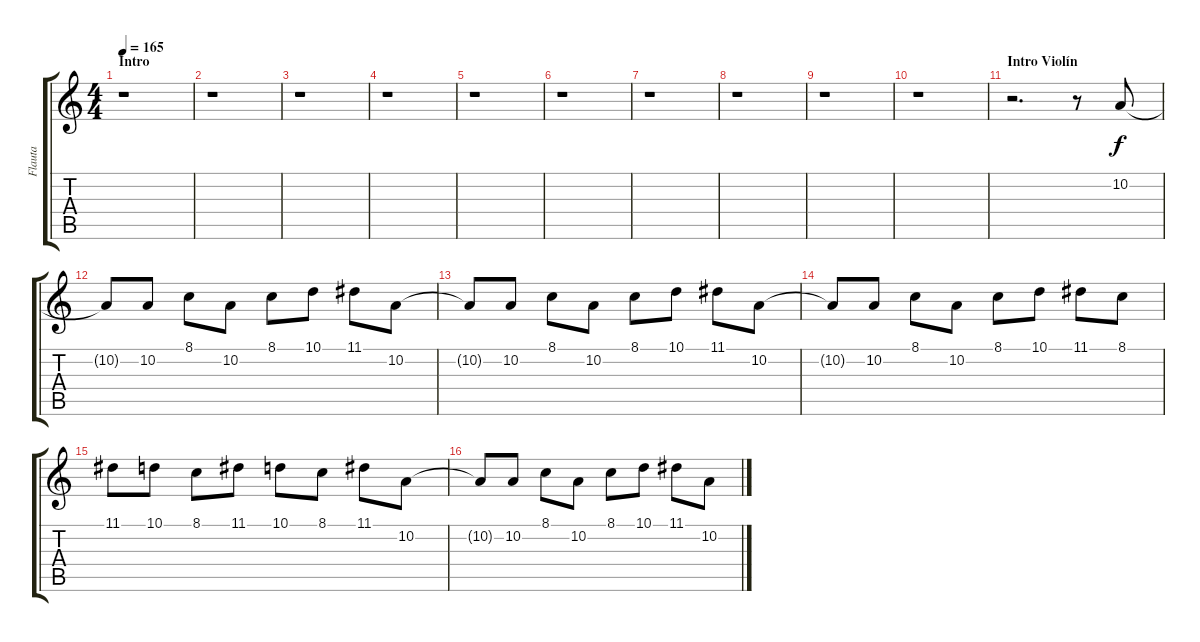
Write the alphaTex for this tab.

\track ("Flauta" "Flauta") {instrument flute}
\staff {score tabs}
\tuning (E4 B3 G3 D3 A2 E2) {hide}
\ts (4 4)
\section ("" "Intro")
\tempo 165
\clef g2
\ks c
r.1{dy f instrument flute} |
r.1 |
r.1 |
r.1 |
r.1 |
r.1 |
r.1 |
r.1 |
r.1 |
r.1 |
\section ("" "Intro Violín")
r.2{d} r.8 10.2.8 |
10.2{t}.8 10.2.8 8.1.8 10.2.8 8.1.8 10.1.8 11.1.8 10.2.8 |
10.2{t}.8 10.2.8 8.1.8 10.2.8 8.1.8 10.1.8 11.1.8 10.2.8 |
10.2{t}.8 10.2.8 8.1.8 10.2.8 8.1.8 10.1.8 11.1.8 8.1.8 |
11.1.8 10.1.8 8.1.8 11.1.8 10.1.8 8.1.8 11.1.8 10.2.8 |
10.2{t}.8 10.2.8 8.1.8 10.2.8 8.1.8 10.1.8 11.1.8 10.2.8
